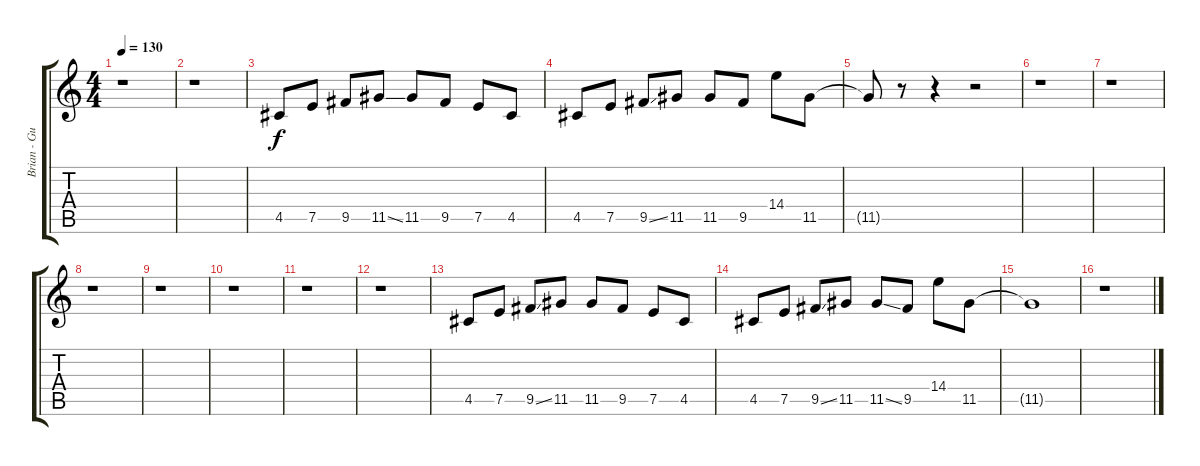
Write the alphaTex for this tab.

\track ("Brian - Guitar Effects" "Brian - Gu") {instrument electricguitarjazz}
\staff {score tabs}
\tuning (E4 B3 G3 D3 A2 E2) {hide}
\ts (4 4)
\tempo 130
\clef g2
\ks c
r.1{dy f} |
r.1 |
4.5.8{volume 16 instrument electricguitarjazz} 7.5.8 9.5.8 11.5{ss}.8 11.5.8 9.5.8 7.5.8 4.5.8 |
4.5.8 7.5.8 9.5{ss}.8 11.5.8 11.5.8 9.5.8 14.4.8 11.5.8 |
11.5{t}.8 r.8 r.4 r.2 |
r.1 |
r.1 |
r.1 |
r.1 |
r.1 |
r.1 |
r.1 |
4.5.8{volume 16 instrument electricguitarjazz} 7.5.8 9.5{ss}.8 11.5.8 11.5.8 9.5.8 7.5.8 4.5.8 |
4.5.8 7.5.8 9.5{ss}.8 11.5.8 11.5{ss}.8 9.5.8 14.4.8 11.5.8 |
11.5{t}.1 |
r.1
